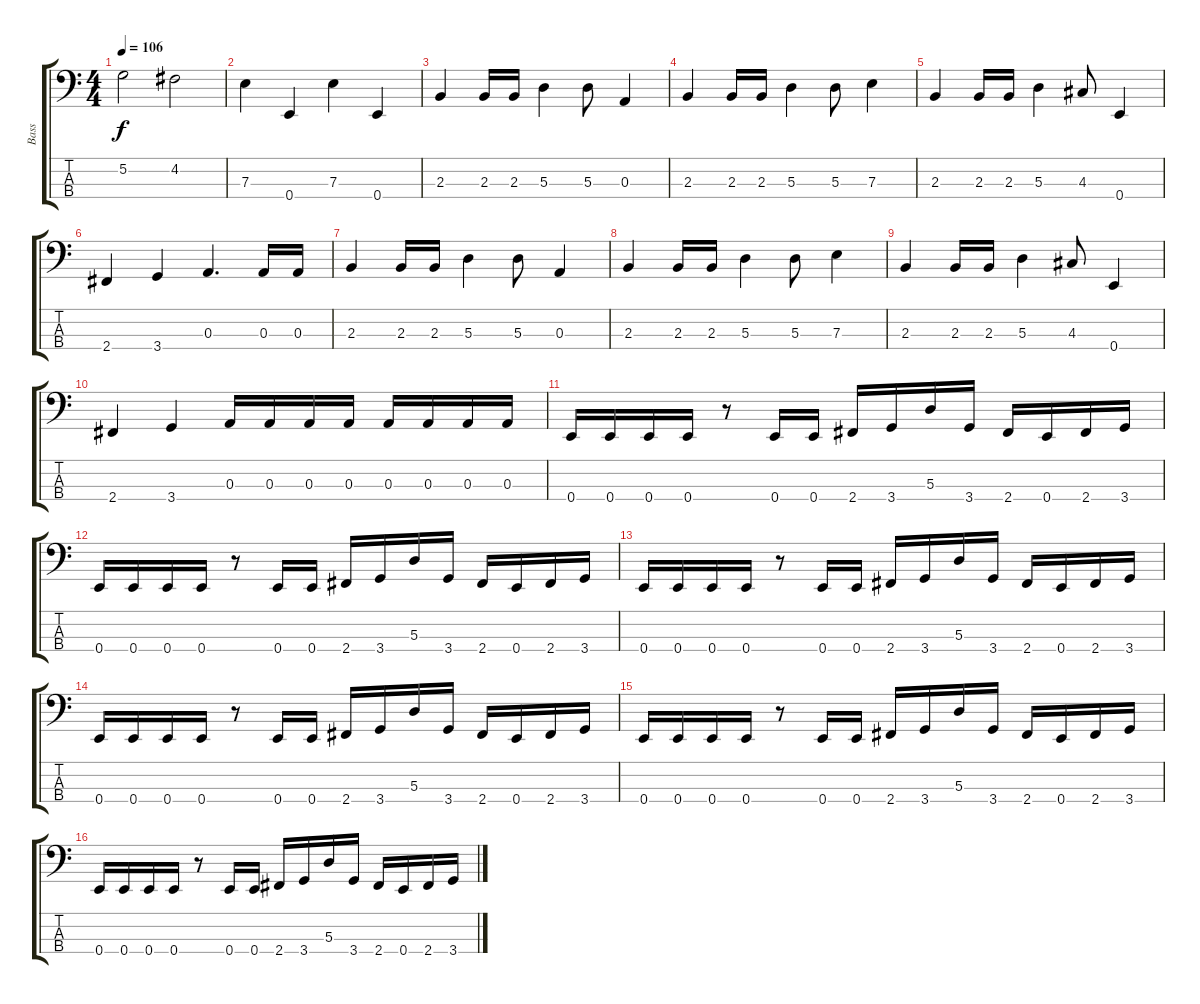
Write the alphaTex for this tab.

\track ("Bass" "Bass") {instrument electricbassfinger}
\staff {score tabs}
\tuning (G2 D2 A1 E1) {hide}
\ts (4 4)
\tempo 106
\clef f4
\ks c
5.2.2{dy f} 4.2.2 |
7.3.4 0.4.4 7.3.4 0.4.4 |
2.3.4 2.3.16 2.3.16 5.3.4 5.3.8 0.3.4 |
2.3.4 2.3.16 2.3.16 5.3.4 5.3.8 7.3.4 |
2.3.4 2.3.16 2.3.16 5.3.4 4.3.8 0.4.4 |
2.4.4 3.4.4 0.3.4{d} 0.3.16 0.3.16 |
2.3.4 2.3.16 2.3.16 5.3.4 5.3.8 0.3.4 |
2.3.4 2.3.16 2.3.16 5.3.4 5.3.8 7.3.4 |
2.3.4 2.3.16 2.3.16 5.3.4 4.3.8 0.4.4 |
2.4.4 3.4.4 0.3.16 0.3.16 0.3.16 0.3.16 0.3.16 0.3.16 0.3.16 0.3.16 |
0.4.16 0.4.16 0.4.16 0.4.16 r.8 0.4.16 0.4.16 2.4.16 3.4.16 5.3.16 3.4.16 2.4.16 0.4.16 2.4.16 3.4.16 |
0.4.16 0.4.16 0.4.16 0.4.16 r.8 0.4.16 0.4.16 2.4.16 3.4.16 5.3.16 3.4.16 2.4.16 0.4.16 2.4.16 3.4.16 |
0.4.16 0.4.16 0.4.16 0.4.16 r.8 0.4.16 0.4.16 2.4.16 3.4.16 5.3.16 3.4.16 2.4.16 0.4.16 2.4.16 3.4.16 |
0.4.16 0.4.16 0.4.16 0.4.16 r.8 0.4.16 0.4.16 2.4.16 3.4.16 5.3.16 3.4.16 2.4.16 0.4.16 2.4.16 3.4.16 |
0.4.16 0.4.16 0.4.16 0.4.16 r.8 0.4.16 0.4.16 2.4.16 3.4.16 5.3.16 3.4.16 2.4.16 0.4.16 2.4.16 3.4.16 |
0.4.16 0.4.16 0.4.16 0.4.16 r.8 0.4.16 0.4.16 2.4.16 3.4.16 5.3.16 3.4.16 2.4.16 0.4.16 2.4.16 3.4.16
